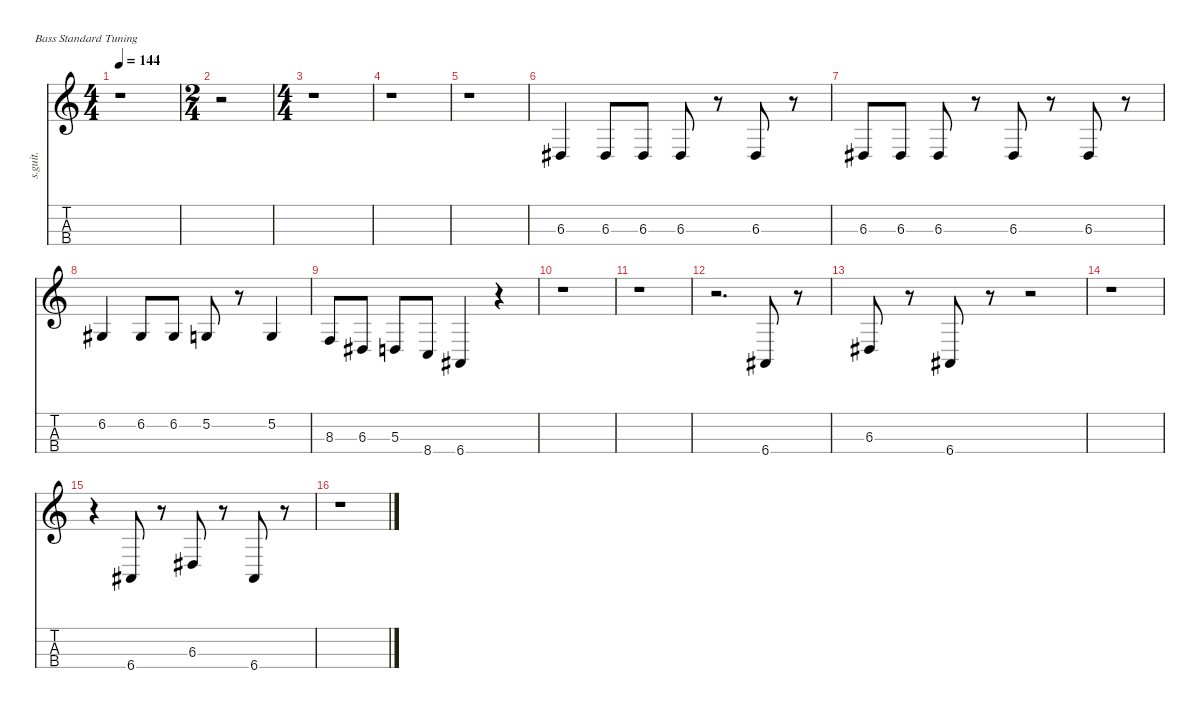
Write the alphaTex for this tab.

\defaultSystemsLayout 4
\hideDynamics
\bracketExtendMode nobrackets
\track ("John Deacon | Bass" "s.guit.") {instrument electricbassfinger}
\staff {score tabs}
\tuning (G2 D2 A1 E1)
\ts (4 4)
\tempo 144
\clef g2
\ks c
r.1{dy f} |
\ts (2 4)
\beaming (8 2 2 2 2)
r.2 |
\ts (4 4)
\beaming (8 2 2 2 2)
r.1 |
r.1 |
r.1 |
6.3{acc #}.4{lyrics (0 "") lyrics (1 "") lyrics (2 "") lyrics (3 "") lyrics (4 "")} 6.3{acc #}.8{lyrics (0 "") lyrics (1 "") lyrics (2 "") lyrics (3 "") lyrics (4 "")} 6.3{acc #}.8{lyrics (0 "") lyrics (1 "") lyrics (2 "") lyrics (3 "") lyrics (4 "")} 6.3{acc #}.8{lyrics (0 "") lyrics (1 "") lyrics (2 "") lyrics (3 "") lyrics (4 "")} r.8 6.3{acc #}.8{lyrics (0 "") lyrics (1 "") lyrics (2 "") lyrics (3 "") lyrics (4 "")} r.8 |
6.3{acc #}.8{lyrics (0 "") lyrics (1 "") lyrics (2 "") lyrics (3 "") lyrics (4 "")} 6.3{acc #}.8{lyrics (0 "") lyrics (1 "") lyrics (2 "") lyrics (3 "") lyrics (4 "")} 6.3{acc #}.8{lyrics (0 "") lyrics (1 "") lyrics (2 "") lyrics (3 "") lyrics (4 "")} r.8 6.3{acc #}.8{lyrics (0 "") lyrics (1 "") lyrics (2 "") lyrics (3 "") lyrics (4 "")} r.8 6.3{acc #}.8{lyrics (0 "") lyrics (1 "") lyrics (2 "") lyrics (3 "") lyrics (4 "")} r.8 |
6.2{acc #}.4{lyrics (0 "") lyrics (1 "") lyrics (2 "") lyrics (3 "") lyrics (4 "")} 6.2{acc #}.8{lyrics (0 "") lyrics (1 "") lyrics (2 "") lyrics (3 "") lyrics (4 "")} 6.2{acc #}.8{lyrics (0 "") lyrics (1 "") lyrics (2 "") lyrics (3 "") lyrics (4 "")} 5.2.8{lyrics (0 "") lyrics (1 "") lyrics (2 "") lyrics (3 "") lyrics (4 "")} r.8 5.2.4{lyrics (0 "") lyrics (1 "") lyrics (2 "") lyrics (3 "") lyrics (4 "")} |
8.3.8{lyrics (0 "") lyrics (1 "") lyrics (2 "") lyrics (3 "") lyrics (4 "")} 6.3{acc #}.8{lyrics (0 "") lyrics (1 "") lyrics (2 "") lyrics (3 "") lyrics (4 "")} 5.3.8{lyrics (0 "") lyrics (1 "") lyrics (2 "") lyrics (3 "") lyrics (4 "")} 8.4.8{lyrics (0 "") lyrics (1 "") lyrics (2 "") lyrics (3 "") lyrics (4 "")} 6.4{acc #}.4{lyrics (0 "") lyrics (1 "") lyrics (2 "") lyrics (3 "") lyrics (4 "")} r.4 |
r.1 |
r.1 |
r.2{d} 6.4{acc #}.8{lyrics (0 "") lyrics (1 "") lyrics (2 "") lyrics (3 "") lyrics (4 "")} r.8 |
6.3{acc #}.8{lyrics (0 "") lyrics (1 "") lyrics (2 "") lyrics (3 "") lyrics (4 "")} r.8 6.4{acc #}.8{lyrics (0 "") lyrics (1 "") lyrics (2 "") lyrics (3 "") lyrics (4 "")} r.8 r.2 |
r.1 |
r.4 6.4{acc #}.8{lyrics (0 "") lyrics (1 "") lyrics (2 "") lyrics (3 "") lyrics (4 "")} r.8 6.3{acc #}.8{lyrics (0 "") lyrics (1 "") lyrics (2 "") lyrics (3 "") lyrics (4 "")} r.8 6.4{acc #}.8{lyrics (0 "") lyrics (1 "") lyrics (2 "") lyrics (3 "") lyrics (4 "")} r.8 |
r.1
